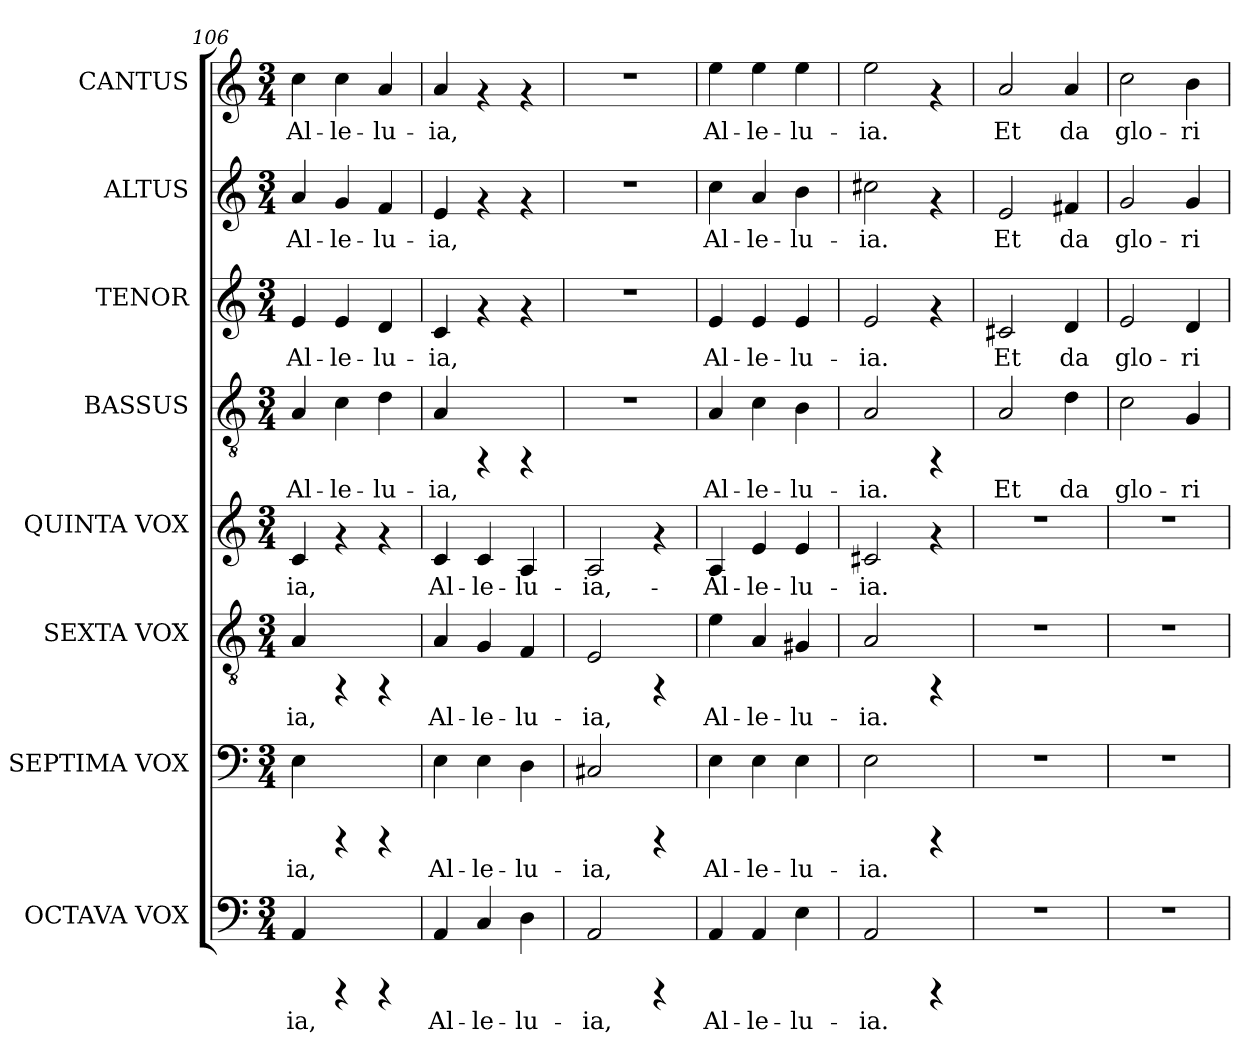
**kern	**text	**kern	**text	**kern	**text	**kern	**text	**kern	**text	**kern	**text	**kern	**text	**kern	**text
*part8	*part8	*part7	*part7	*part6	*part6	*part5	*part5	*part4	*part4	*part3	*part3	*part2	*part2	*part1	*part1
*staff8	*staff8	*staff7	*staff7	*staff6	*staff6	*staff5	*staff5	*staff4	*staff4	*staff3	*staff3	*staff2	*staff2	*staff1	*staff1
*I"OCTAVA VOX	*	*I"SEPTIMA VOX	*	*I"SEXTA VOX	*	*I"QUINTA VOX	*	*I"BASSUS	*	*I"TENOR	*	*I"ALTUS	*	*I"CANTUS	*
*clefF4	*	*clefF4	*	*clefGv2	*	*clefG2	*	*clefGv2	*	*clefG2	*	*clefG2	*	*clefG2	*
*k[]	*	*k[]	*	*k[]	*	*k[]	*	*k[]	*	*k[]	*	*k[]	*	*k[]	*
*C:	*	*C:	*	*C:	*	*C:	*	*C:	*	*C:	*	*C:	*	*C:	*
*M3/4	*	*M3/4	*	*M3/4	*	*M3/4	*	*M3/4	*	*M3/4	*	*M3/4	*	*M3/4	*
=106	=106	=106	=106	=106	=106	=106	=106	=106	=106	=106	=106	=106	=106	=106	=106
!	!LO:LY:b:cj	!	!LO:LY:b:cj	!	!LO:LY:b:cj	!	!LO:LY:b:rj	!	!LO:LY:b:rj	!	!LO:LY:b:rj	!	!LO:LY:b:rj	!	!LO:LY:b:rj
4AA/	-ia,	4E\	-ia,	4A/	-ia,	4c/	-ia,	4A/	Al-	4e/	Al-	4a/	Al-	4cc\	Al-
!	!	!	!	!	!	!	!	!	!LO:LY:b:rj	!	!LO:LY:b:rj	!	!LO:LY:b:rj	!	!LO:LY:b:rj
4rCCC	.	4rCCC	.	4rFF	.	4rf	.	4c\	-le-	4e/	-le-	4g/	-le-	4cc\	-le-
!	!	!	!	!	!	!	!	!	!LO:LY:b:rj	!	!LO:LY:b:rj	!	!LO:LY:b:rj	!	!LO:LY:b:rj
4rCCC	.	4rCCC	.	4rFF	.	4rf	.	4d\	-lu-	4d/	-lu-	4f/	-lu-	4a/	-lu-
=107	=107	=107	=107	=107	=107	=107	=107	=107	=107	=107	=107	=107	=107	=107	=107
!	!LO:LY:b:cj	!	!LO:LY:b:cj	!	!LO:LY:b:cj	!	!LO:LY:b:rj	!	!LO:LY:b:rj	!	!LO:LY:b:rj	!	!LO:LY:b:rj	!	!LO:LY:b:rj
4AA/	Al-	4E\	Al-	4A/	Al-	4c/	Al-	4A/	-ia,	4c/	-ia,	4e/	-ia,	4a/	-ia,
!	!LO:LY:b:cj	!	!LO:LY:b:cj	!	!LO:LY:b:cj	!	!LO:LY:b:rj	!	!	!	!	!	!	!	!
4C/	-le-	4E\	-le-	4G/	-le-	4c/	-le-	4rFF	.	4rf	.	4rf	.	4rf	.
!	!LO:LY:b:cj	!	!LO:LY:b:cj	!	!LO:LY:b:cj	!	!LO:LY:b:rj	!	!	!	!	!	!	!	!
4D\	-lu-	4D\	-lu-	4F/	-lu-	4A/	-lu-	4rFF	.	4rf	.	4rf	.	4rf	.
=108	=108	=108	=108	=108	=108	=108	=108	=108	=108	=108	=108	=108	=108	=108	=108
!	!LO:LY:b:cj	!	!LO:LY:b:cj	!	!LO:LY:b:cj	!	!LO:LY:b:rj	!	!	!	!	!	!	!	!
2AA/	-ia,	2C#X/	-ia,	2E/	-ia,	2A/	-ia,-	2.r	.	2.r	.	2.r	.	2.r	.
4rCCC	.	4rCCC	.	4rFF	.	4rf	.	.	.	.	.	.	.	.	.
=109	=109	=109	=109	=109	=109	=109	=109	=109	=109	=109	=109	=109	=109	=109	=109
!	!LO:LY:b:cj	!	!LO:LY:b:cj	!	!LO:LY:b:cj	!	!LO:LY:b:rj	!	!LO:LY:b:rj	!	!LO:LY:b:rj	!	!LO:LY:b:rj	!	!LO:LY:b:rj
4AA/	Al-	4E\	Al-	4e\	Al-	4A/	-Al-	4A/	Al-	4e/	Al-	4cc\	Al-	4ee\	Al-
!	!LO:LY:b:cj	!	!LO:LY:b:cj	!	!LO:LY:b:cj	!	!LO:LY:b:rj	!	!LO:LY:b:rj	!	!LO:LY:b:rj	!	!LO:LY:b:rj	!	!LO:LY:b:rj
4AA/	-le-	4E\	-le-	4A/	-le-	4e/	-le-	4c\	-le-	4e/	-le-	4a/	-le-	4ee\	-le-
!	!LO:LY:b:cj	!	!LO:LY:b:cj	!	!LO:LY:b:cj	!	!LO:LY:b:rj	!	!LO:LY:b:rj	!	!LO:LY:b:rj	!	!LO:LY:b:rj	!	!LO:LY:b:rj
4E\	-lu-	4E\	-lu-	4G#X/	-lu-	4e/	-lu-	4B\	-lu-	4e/	-lu-	4b\	-lu-	4ee\	-lu-
=110	=110	=110	=110	=110	=110	=110	=110	=110	=110	=110	=110	=110	=110	=110	=110
!	!LO:LY:b:cj	!	!LO:LY:b:cj	!	!LO:LY:b:cj	!	!LO:LY:b:rj	!	!LO:LY:b:rj	!	!LO:LY:b:rj	!	!LO:LY:b:rj	!	!LO:LY:b:rj
2AA/	-ia.	2E\	-ia.	2A/	-ia.	2c#X/	-ia.	2A/	-ia.	2e/	-ia.	2cc#X\	-ia.	2ee\	-ia.
4rCCC	.	4rCCC	.	4rFF	.	4rf	.	4rFF	.	4rf	.	4rf	.	4rf	.
=111	=111	=111	=111	=111	=111	=111	=111	=111	=111	=111	=111	=111	=111	=111	=111
!	!	!	!	!	!	!	!	!	!LO:LY:b:rj	!	!LO:LY:b:rj	!	!LO:LY:b:rj	!	!LO:LY:b:rj
2.r	.	2.r	.	2.r	.	2.r	.	2A/	Et	2c#X/	Et	2e/	Et	2a/	Et
!	!	!	!	!	!	!	!	!	!LO:LY:b:rj	!	!LO:LY:b:rj	!	!LO:LY:b:rj	!	!LO:LY:b:rj
.	.	.	.	.	.	.	.	4d\	da	4d/	da	4f#X/	da	4a/	da
!!LO:PB:g=z
=112	=112	=112	=112	=112	=112	=112	=112	=112	=112	=112	=112	=112	=112	=112	=112
!	!	!	!	!	!	!	!	!	!LO:LY:b:rj	!	!LO:LY:b:rj	!	!LO:LY:b:rj	!	!LO:LY:b:rj
2.r	.	2.r	.	2.r	.	2.r	.	2c\	glo-	2e/	glo-	2g/	glo-	2cc\	glo-
!	!	!	!	!	!	!	!	!	!LO:LY:b:rj	!	!LO:LY:b:rj	!	!LO:LY:b:rj	!	!LO:LY:b:rj
.	.	.	.	.	.	.	.	4G/	-ri-	4d/	-ri-	4g/	-ri-	4b\	-ri-
=	=	=	=	=	=	=	=	=	=	=	=	=	=	=	=
*-	*-	*-	*-	*-	*-	*-	*-	*-	*-	*-	*-	*-	*-	*-	*-
